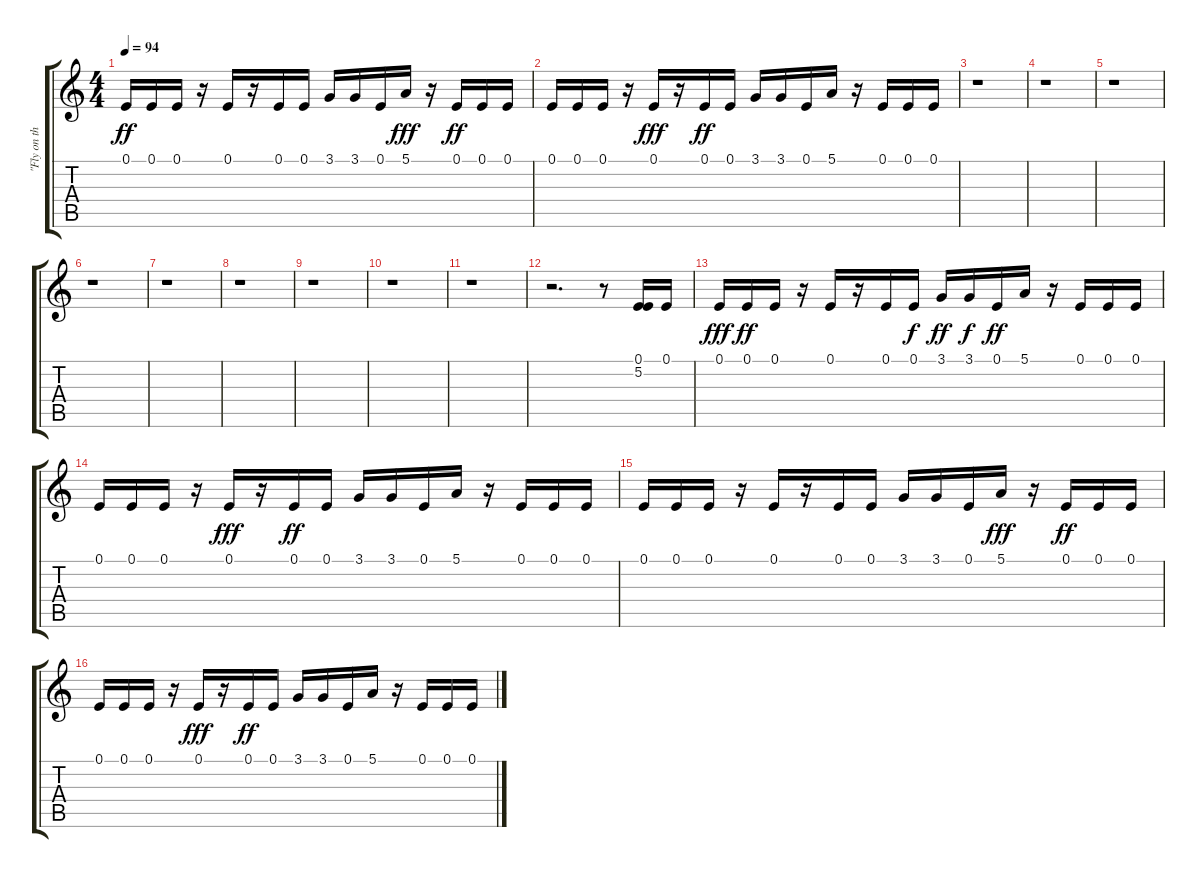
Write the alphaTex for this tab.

\track ("\"Fly on the " "\"Fly on th") {instrument honkytonkpiano}
\staff {score tabs}
\tuning (E4 B3 G3 D3 A2 E2) {hide}
\ts (4 4)
\tempo 94
\clef g2
\ks c
0.1.16{dy ff balance 11} 0.1.16 0.1.16{balance 4} r.16 0.1.16{balance 13} r.16 0.1.16 0.1.16 3.1.16{balance 3} 3.1.16 0.1.16 5.1.16{dy fff balance 12} r.16 0.1.16{dy ff} 0.1.16 0.1.16 |
0.1.16{balance 3} 0.1.16 0.1.16 r.16 0.1.16{dy fff balance 12} r.16 0.1.16{dy ff} 0.1.16 3.1.16{balance 4} 3.1.16 0.1.16{balance 10} 5.1.16 r.16 0.1.16 0.1.16{balance 3} 0.1.16 |
r.1 |
r.1 |
r.1 |
r.1 |
r.1 |
r.1 |
r.1 |
r.1 |
r.1 |
r.2{d} r.8 (0.1 5.2).16{balance 13} 0.1.16 |
0.1.16{dy fff} 0.1.16{dy ff} 0.1.16 r.16 0.1.16 r.16 0.1.16{balance 12} 0.1.16{dy f} 3.1.16{dy ff balance 4} 3.1.16{dy f} 0.1.16{dy ff} 5.1.16{balance 4} r.16 0.1.16{balance 10} 0.1.16 0.1.16 |
0.1.16{balance 11} 0.1.16 0.1.16 r.16 0.1.16{dy fff balance 5} r.16 0.1.16{dy ff} 0.1.16 3.1.16{balance 12} 3.1.16 0.1.16 5.1.16{balance 4} r.16 0.1.16 0.1.16 0.1.16{balance 11} |
0.1.16 0.1.16 0.1.16{balance 5} r.16 0.1.16{balance 13} r.16 0.1.16{balance 12} 0.1.16 3.1.16{balance 3} 3.1.16 0.1.16 5.1.16{dy fff} r.16 0.1.16{dy ff balance 13} 0.1.16 0.1.16 |
0.1.16{balance 5} 0.1.16 0.1.16{balance 9} r.16 0.1.16{dy fff balance 4} r.16 0.1.16{dy ff} 0.1.16 3.1.16{balance 10} 3.1.16 0.1.16 5.1.16{balance 3} r.16 0.1.16 0.1.16{balance 13} 0.1.16
